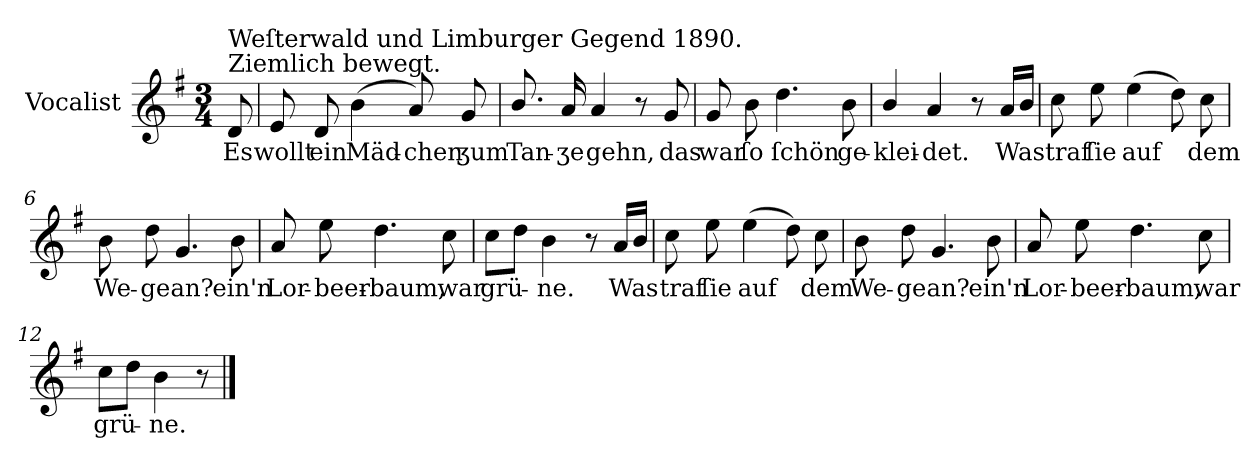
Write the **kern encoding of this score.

**kern	**text
*part1	*part1
*staff1	*staff1
*I"Vocalist	*
*k[f#]	*
*G:	*
*M3/4	*
=	=
!LO:TX:a:t=Ziemlich bewegt.	!
!LO:TX:a:t=Weſterwald und Limburger Gegend 1890.	!
8d	Es
=1	=1
8e	wollt
8d	ein
(<4b	Mäd-
8a)	-chen
8g	ʒum
=2	=2
8.b/	Tan-
16a	-ʒe
4a	gehn,
8r	.
8g	das
=3	=3
8g	war
8b	ſo
4.dd	ſchön
8b	ge-
=4	=4
4b/	-klei-
4a	-det.
8r	.
16aLL	Was
16bJJ	.
=5	=5
8cc	traf
8ee	ſie
(4ee	auf
8dd)	.
8cc	dem
=6	=6
8b	We-
8dd	-ge
4.g	an?
8b	ein'n
=7	=7
8a	Lor-
8ee	-beer-
4.dd	-baum,
8cc	war
=8	=8
8ccL	grü-
8ddJ	.
4b	-ne.
8r	.
16aLL	Was
16bJJ	.
=9	=9
8cc	traf
8ee	ſie
(4ee	auf
8dd)	.
8cc	dem
=10	=10
8b	We-
8dd	-ge
4.g	an?
8b	ein'n
=11	=11
8a	Lor-
8ee	-beer-
4.dd	-baum,
8cc	war
=12	=12
8ccL	grü-
8ddJ	.
4b	-ne.
8r	.
==	==
*-	*-
